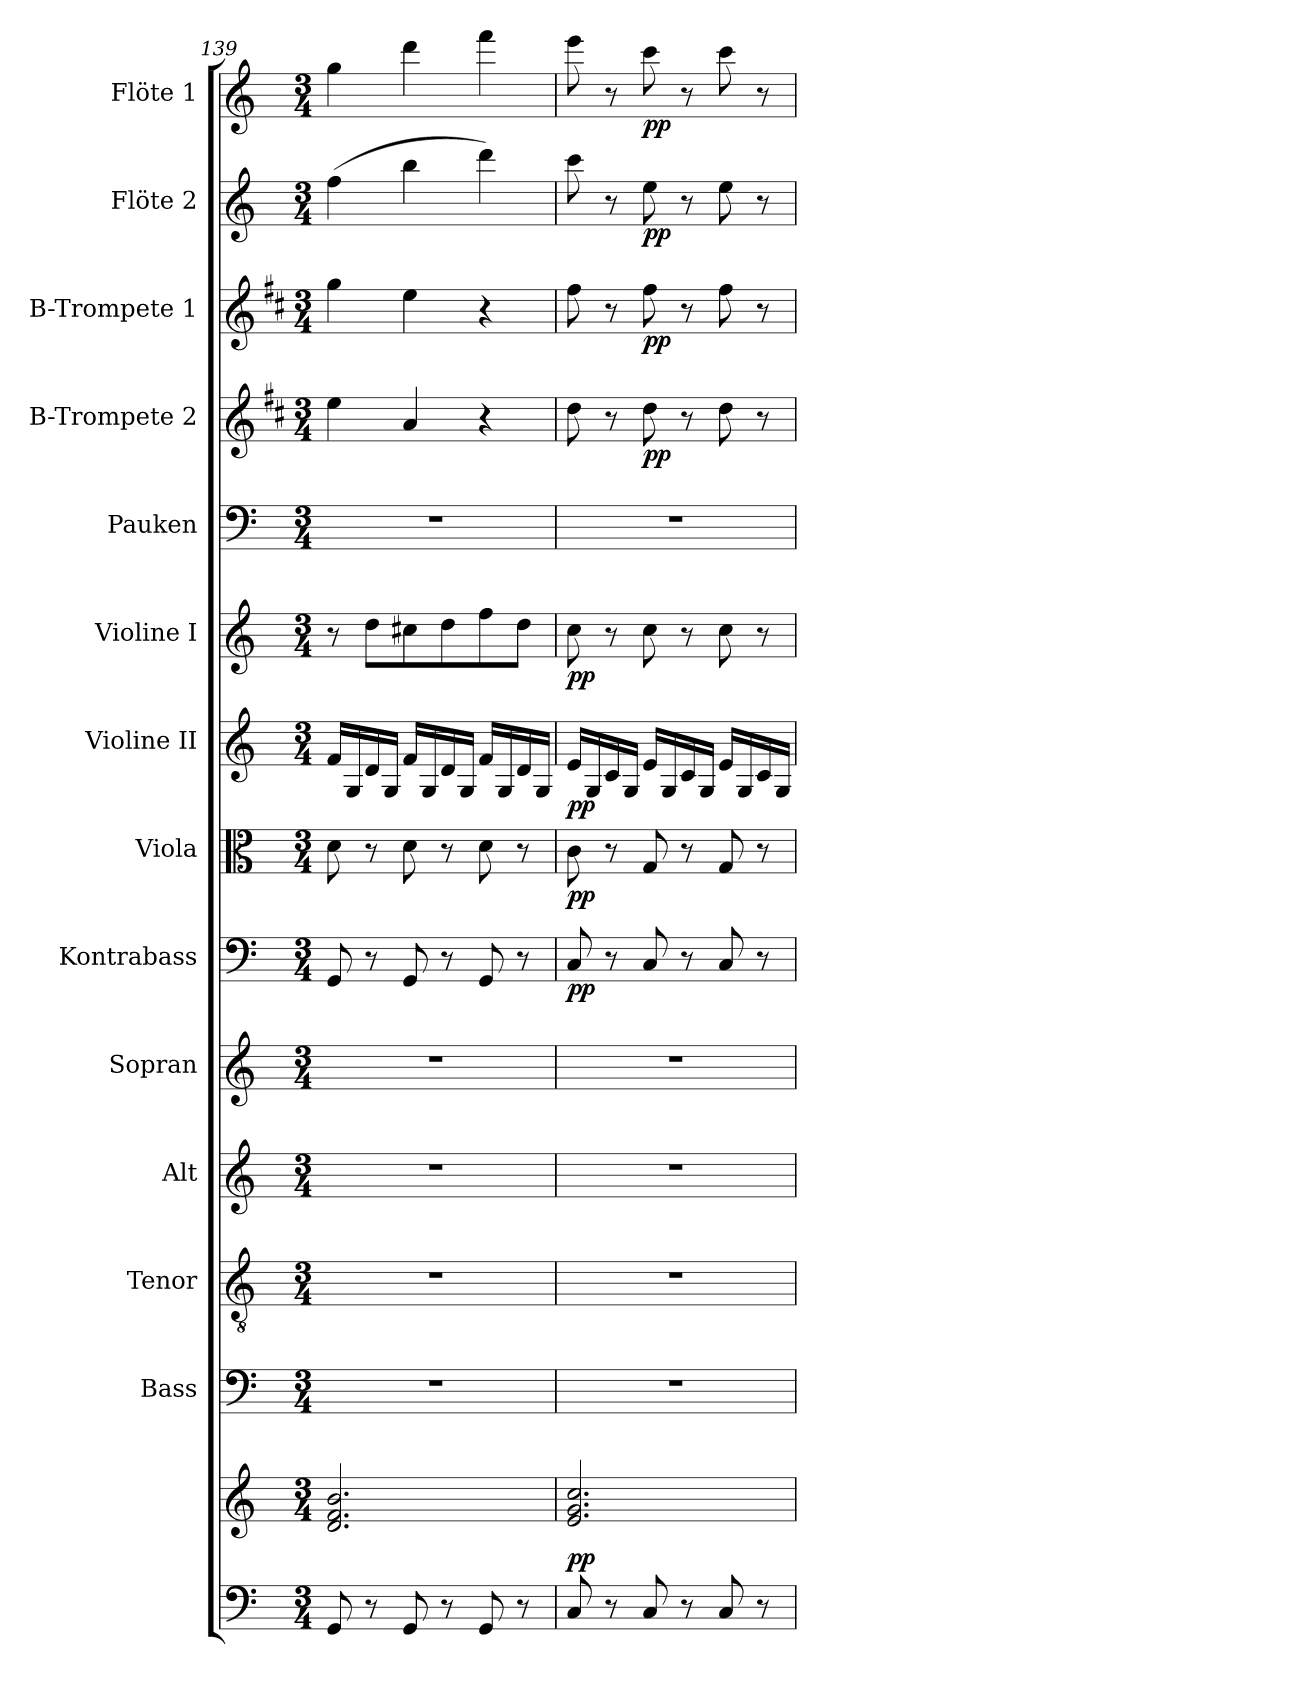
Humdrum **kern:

**kern	**kern	**dynam	**kern	**kern	**kern	**kern	**kern	**dynam	**kern	**dynam	**kern	**dynam	**kern	**dynam	**kern	**kern	**dynam	**kern	**dynam	**kern	**dynam	**kern	**dynam
*part14	*part14	*part14	*part13	*part12	*part11	*part10	*part9	*part9	*part8	*part8	*part7	*part7	*part6	*part6	*part5	*part4	*part4	*part3	*part3	*part2	*part2	*part1	*part1
*staff15	*staff14	*staff14/15	*staff13	*staff12	*staff11	*staff10	*staff9	*staff9	*staff8	*staff8	*staff7	*staff7	*staff6	*staff6	*staff5	*staff4	*staff4	*staff3	*staff3	*staff2	*staff2	*staff1	*staff1
*	*	*	*I"Bass	*I"Tenor	*I"Alt	*I"Sopran	*I"Kontrabass	*	*I"Viola	*	*I"Violine II	*	*I"Violine I	*	*I"Pauken	*I"B-Trompete 2	*	*I"B-Trompete 1	*	*I"Flöte 2	*	*I"Flöte 1	*
*	*	*	*I'B.	*I'T.	*I'A.	*I'S.	*I'Kb.	*	*I'Vla.	*	*I'Vl. II	*	*I'Vl. I	*	*I'Pk.	*I'B Trp. 2	*	*I'B Trp. 1	*	*I'Fl. 2	*	*I'Fl. 1	*
*clefF4	*clefG2	*	*clefF4	*clefGv2	*clefG2	*clefG2	*clefF4	*	*clefC3	*	*clefG2	*	*clefG2	*	*clefF4	*clefG2	*	*clefG2	*	*clefG2	*	*clefG2	*
*	*	*	*	*	*	*	*ITrd7c12	*	*	*	*	*	*	*	*	*ITrd1c2	*	*ITrd1c2	*	*	*	*	*
*k[]	*k[]	*	*k[]	*k[]	*k[]	*k[]	*k[]	*	*k[]	*	*k[]	*	*k[]	*	*k[]	*k[]	*	*k[]	*	*k[]	*	*k[]	*
*C:	*C:	*	*C:	*C:	*C:	*C:	*C:	*	*C:	*	*C:	*	*C:	*	*C:	*C:	*	*C:	*	*C:	*	*C:	*
*M3/4	*M3/4	*	*M3/4	*M3/4	*M3/4	*M3/4	*M3/4	*	*M3/4	*	*M3/4	*	*M3/4	*	*M3/4	*M3/4	*	*M3/4	*	*M3/4	*	*M3/4	*
=139	=139	=139	=139	=139	=139	=139	=139	=139	=139	=139	=139	=139	=139	=139	=139	=139	=139	=139	=139	=139	=139	=139	=139
8GG/	2.d/ 2.f/ 2.b/	.	2.r	2.r	2.r	2.r	8GGG/	.	8d\	.	16f/LL	.	8r	.	2.r	4dd\	.	4ff\	.	(>4ff\	.	4gg\	.
.	.	.	.	.	.	.	.	.	.	.	16G/	.	.	.	.	.	.	.	.	.	.	.	.
8r	.	.	.	.	.	.	8r	.	8r	.	16d/	.	8dd\L	.	.	.	.	.	.	.	.	.	.
.	.	.	.	.	.	.	.	.	.	.	16G/JJ	.	.	.	.	.	.	.	.	.	.	.	.
8GG/	.	.	.	.	.	.	8GGG/	.	8d\	.	16f/LL	.	8cc#X\	.	.	4g/	.	4dd\	.	4bb\	.	4ddd\	.
.	.	.	.	.	.	.	.	.	.	.	16G/	.	.	.	.	.	.	.	.	.	.	.	.
8r	.	.	.	.	.	.	8r	.	8r	.	16d/	.	8dd\	.	.	.	.	.	.	.	.	.	.
.	.	.	.	.	.	.	.	.	.	.	16G/JJ	.	.	.	.	.	.	.	.	.	.	.	.
8GG/	.	.	.	.	.	.	8GGG/	.	8d\	.	16f/LL	.	8ff\	.	.	4r	.	4r	.	4ddd\)	.	4fff\	.
.	.	.	.	.	.	.	.	.	.	.	16G/	.	.	.	.	.	.	.	.	.	.	.	.
8r	.	.	.	.	.	.	8r	.	8r	.	16d/	.	8dd\J	.	.	.	.	.	.	.	.	.	.
.	.	.	.	.	.	.	.	.	.	.	16G/JJ	.	.	.	.	.	.	.	.	.	.	.	.
=140	=140	=140	=140	=140	=140	=140	=140	=140	=140	=140	=140	=140	=140	=140	=140	=140	=140	=140	=140	=140	=140	=140	=140
!	!	!LO:DY:a=2	!	!	!	!	!	!LO:DY:b	!	!LO:DY:b	!	!LO:DY:b	!	!LO:DY:b	!	!	!	!	!	!	!	!	!
8C/	2.e/ 2.g/ 2.cc/	pp	2.r	2.r	2.r	2.r	8CC/	pp	8c\	pp	16e/LL	pp	8cc\	pp	2.r	8cc\	.	8ee\	.	8ccc\	.	8eee\	.
.	.	.	.	.	.	.	.	.	.	.	16G/	.	.	.	.	.	.	.	.	.	.	.	.
8r	.	.	.	.	.	.	8r	.	8r	.	16c/	.	8r	.	.	8r	.	8r	.	8r	.	8r	.
.	.	.	.	.	.	.	.	.	.	.	16G/JJ	.	.	.	.	.	.	.	.	.	.	.	.
!	!	!	!	!	!	!	!	!	!	!	!	!	!	!	!	!	!LO:DY:b	!	!LO:DY:b	!	!LO:DY:b	!	!LO:DY:b
8C/	.	.	.	.	.	.	8CC/	.	8G/	.	16e/LL	.	8cc\	.	.	8cc\	pp	8ee\	pp	8ee\	pp	8ccc\	pp
.	.	.	.	.	.	.	.	.	.	.	16G/	.	.	.	.	.	.	.	.	.	.	.	.
8r	.	.	.	.	.	.	8r	.	8r	.	16c/	.	8r	.	.	8r	.	8r	.	8r	.	8r	.
.	.	.	.	.	.	.	.	.	.	.	16G/JJ	.	.	.	.	.	.	.	.	.	.	.	.
8C/	.	.	.	.	.	.	8CC/	.	8G/	.	16e/LL	.	8cc\	.	.	8cc\	.	8ee\	.	8ee\	.	8ccc\	.
.	.	.	.	.	.	.	.	.	.	.	16G/	.	.	.	.	.	.	.	.	.	.	.	.
8r	.	.	.	.	.	.	8r	.	8r	.	16c/	.	8r	.	.	8r	.	8r	.	8r	.	8r	.
.	.	.	.	.	.	.	.	.	.	.	16G/JJ	.	.	.	.	.	.	.	.	.	.	.	.
=	=	=	=	=	=	=	=	=	=	=	=	=	=	=	=	=	=	=	=	=	=	=	=
*-	*-	*-	*-	*-	*-	*-	*-	*-	*-	*-	*-	*-	*-	*-	*-	*-	*-	*-	*-	*-	*-	*-	*-
